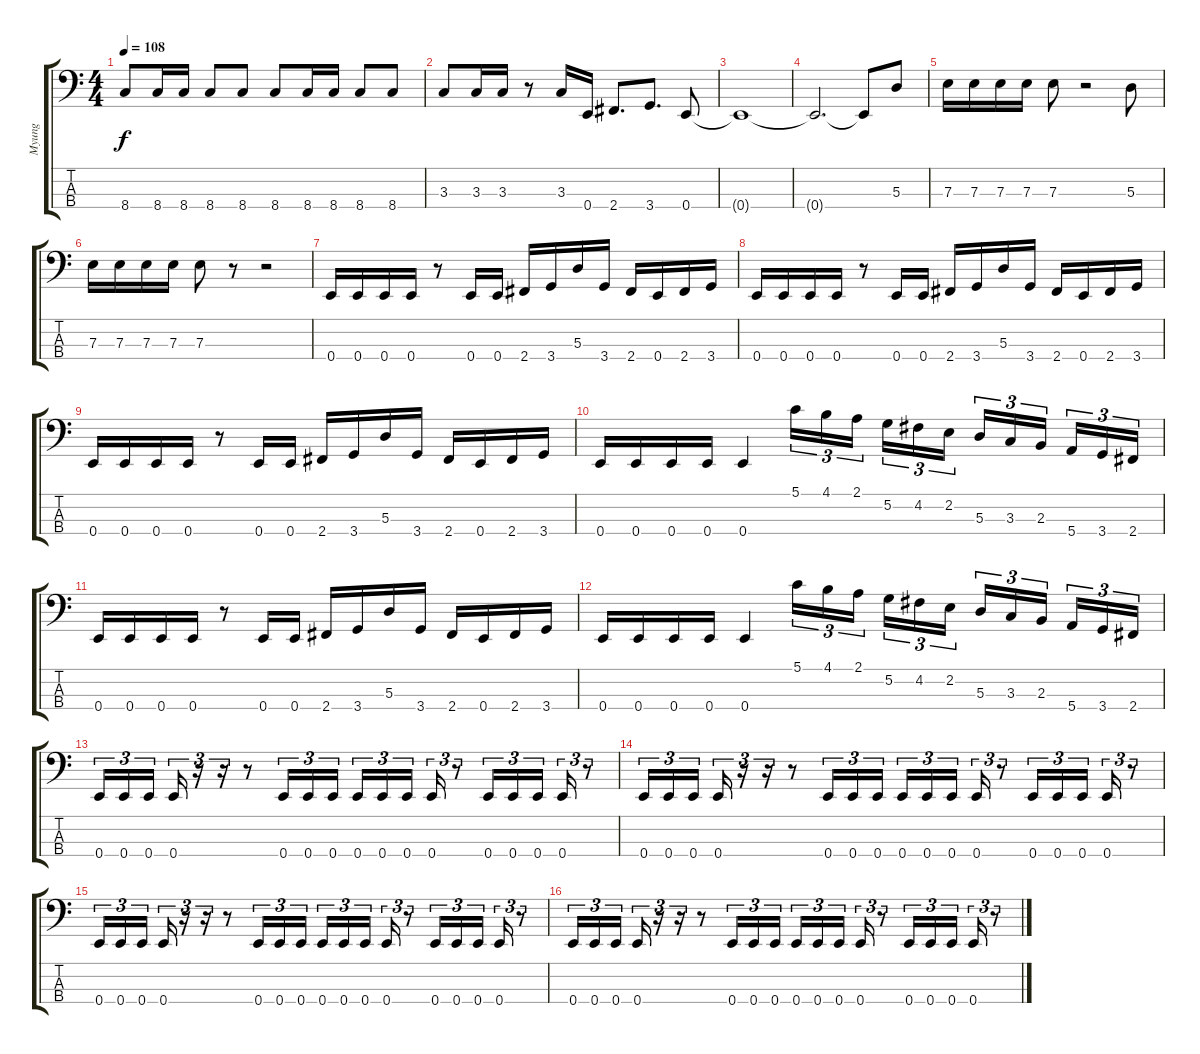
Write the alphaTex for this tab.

\track ("Myung" "Myung") {instrument electricbassfinger}
\staff {score tabs}
\tuning (G2 D2 A1 E1) {hide}
\ts (4 4)
\tempo 108
\clef f4
\ks c
8.4.8{dy f} 8.4.16 8.4.16 8.4.8 8.4.8 8.4.8 8.4.16 8.4.16 8.4.8 8.4.8 |
3.3.8 3.3.16 3.3.16 r.8 3.3.16 0.4.16 2.4.8{d} 3.4.8{d} 0.4.8 |
0.4{t}.1 |
0.4{t}.2{d} 0.4{t}.8 5.3.8 |
7.3.16 7.3.16 7.3.16 7.3.16 7.3.8 r.2 5.3.8 |
7.3.16 7.3.16 7.3.16 7.3.16 7.3.8 r.8 r.2 |
0.4.16 0.4.16 0.4.16 0.4.16 r.8 0.4.16 0.4.16 2.4.16 3.4.16 5.3.16 3.4.16 2.4.16 0.4.16 2.4.16 3.4.16 |
0.4.16 0.4.16 0.4.16 0.4.16 r.8 0.4.16 0.4.16 2.4.16 3.4.16 5.3.16 3.4.16 2.4.16 0.4.16 2.4.16 3.4.16 |
0.4.16 0.4.16 0.4.16 0.4.16 r.8 0.4.16 0.4.16 2.4.16 3.4.16 5.3.16 3.4.16 2.4.16 0.4.16 2.4.16 3.4.16 |
0.4.16 0.4.16 0.4.16 0.4.16 0.4.4 5.1.16{tu (3 2)} 4.1.16{tu (3 2)} 2.1.16{tu (3 2) beam splitsecondary} 5.2.16{tu (3 2)} 4.2.16{tu (3 2)} 2.2.16{tu (3 2)} 5.3.16{tu (3 2)} 3.3.16{tu (3 2)} 2.3.16{tu (3 2) beam splitsecondary} 5.4.16{tu (3 2)} 3.4.16{tu (3 2)} 2.4.16{tu (3 2)} |
0.4.16 0.4.16 0.4.16 0.4.16 r.8 0.4.16 0.4.16 2.4.16 3.4.16 5.3.16 3.4.16 2.4.16 0.4.16 2.4.16 3.4.16 |
0.4.16 0.4.16 0.4.16 0.4.16 0.4.4 5.1.16{tu (3 2)} 4.1.16{tu (3 2)} 2.1.16{tu (3 2) beam splitsecondary} 5.2.16{tu (3 2)} 4.2.16{tu (3 2)} 2.2.16{tu (3 2)} 5.3.16{tu (3 2)} 3.3.16{tu (3 2)} 2.3.16{tu (3 2) beam splitsecondary} 5.4.16{tu (3 2)} 3.4.16{tu (3 2)} 2.4.16{tu (3 2)} |
0.4.16{tu (3 2)} 0.4.16{tu (3 2)} 0.4.16{tu (3 2) beam splitsecondary} 0.4.16{tu (3 2)} r.16{tu (3 2)} r.16{tu (3 2)} r.8 0.4.16{tu (3 2)} 0.4.16{tu (3 2)} 0.4.16{tu (3 2)} 0.4.16{tu (3 2)} 0.4.16{tu (3 2)} 0.4.16{tu (3 2) beam splitsecondary} 0.4.16{tu (3 2)} r.8{tu (3 2)} 0.4.16{tu (3 2)} 0.4.16{tu (3 2)} 0.4.16{tu (3 2) beam splitsecondary} 0.4.16{tu (3 2)} r.8{tu (3 2)} |
0.4.16{tu (3 2)} 0.4.16{tu (3 2)} 0.4.16{tu (3 2) beam splitsecondary} 0.4.16{tu (3 2)} r.16{tu (3 2)} r.16{tu (3 2)} r.8 0.4.16{tu (3 2)} 0.4.16{tu (3 2)} 0.4.16{tu (3 2)} 0.4.16{tu (3 2)} 0.4.16{tu (3 2)} 0.4.16{tu (3 2) beam splitsecondary} 0.4.16{tu (3 2)} r.8{tu (3 2)} 0.4.16{tu (3 2)} 0.4.16{tu (3 2)} 0.4.16{tu (3 2) beam splitsecondary} 0.4.16{tu (3 2)} r.8{tu (3 2)} |
0.4.16{tu (3 2)} 0.4.16{tu (3 2)} 0.4.16{tu (3 2) beam splitsecondary} 0.4.16{tu (3 2)} r.16{tu (3 2)} r.16{tu (3 2)} r.8 0.4.16{tu (3 2)} 0.4.16{tu (3 2)} 0.4.16{tu (3 2)} 0.4.16{tu (3 2)} 0.4.16{tu (3 2)} 0.4.16{tu (3 2) beam splitsecondary} 0.4.16{tu (3 2)} r.8{tu (3 2)} 0.4.16{tu (3 2)} 0.4.16{tu (3 2)} 0.4.16{tu (3 2) beam splitsecondary} 0.4.16{tu (3 2)} r.8{tu (3 2)} |
0.4.16{tu (3 2)} 0.4.16{tu (3 2)} 0.4.16{tu (3 2) beam splitsecondary} 0.4.16{tu (3 2)} r.16{tu (3 2)} r.16{tu (3 2)} r.8 0.4.16{tu (3 2)} 0.4.16{tu (3 2)} 0.4.16{tu (3 2)} 0.4.16{tu (3 2)} 0.4.16{tu (3 2)} 0.4.16{tu (3 2) beam splitsecondary} 0.4.16{tu (3 2)} r.8{tu (3 2)} 0.4.16{tu (3 2)} 0.4.16{tu (3 2)} 0.4.16{tu (3 2) beam splitsecondary} 0.4.16{tu (3 2)} r.8{tu (3 2)}
